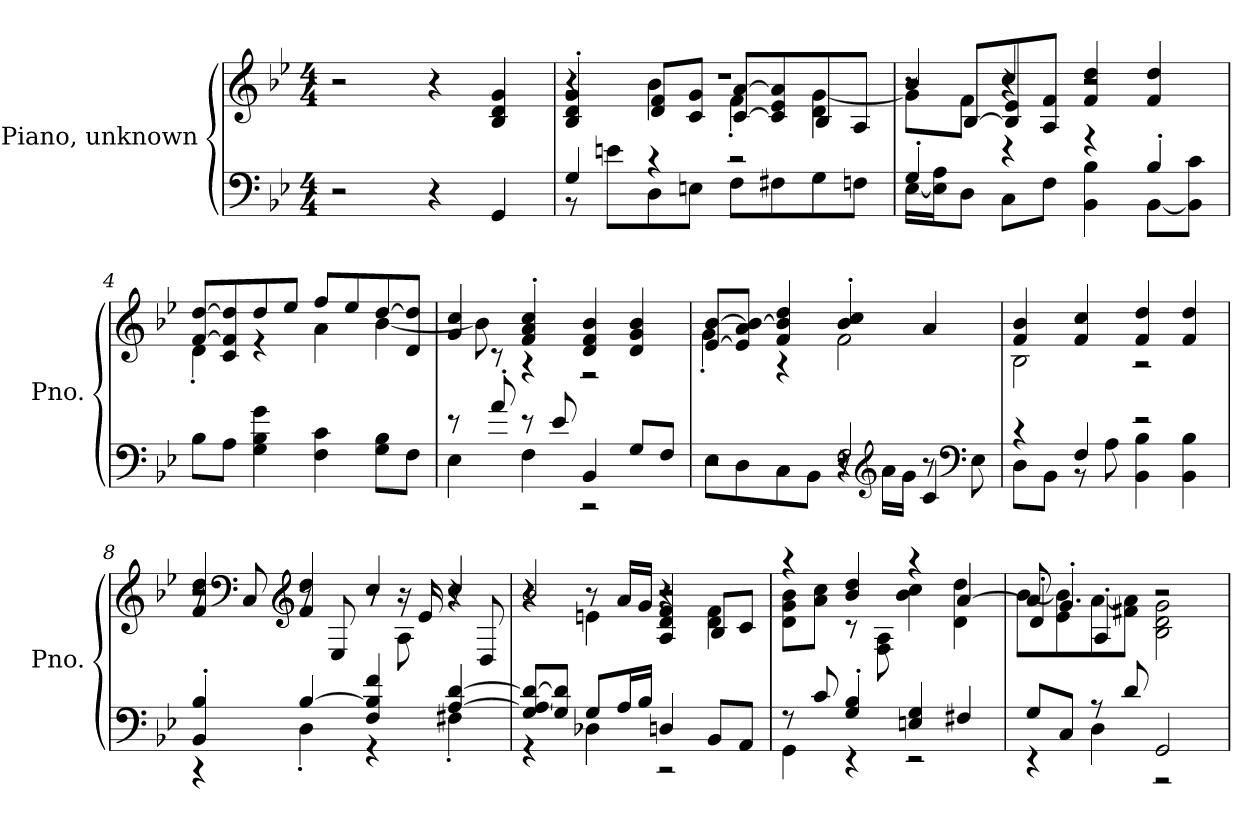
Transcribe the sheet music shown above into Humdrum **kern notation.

**kern	**kern
*part1	*part1
*staff2	*staff1
*I"Piano, unknown	*
*I'Pno.	*
*clefF4	*clefG2
*k[b-e-]	*k[b-e-]
*M4/4	*M4/4
*MM120	*MM120
=1	=1
2r	2r
4r	4r
4GG/	4B-/ 4d/ 4g/
=2	=2
*^	*^
*	*	*	*^
4G/	8r	1r	4r	4B-/' 4d/' 4g/'
.	8en\L	.	.	.
4r	8D\	.	4b-\	8d/ 8f/L
.	8En\J	.	.	8c/ 8g/J
2r	8F\L	.	4f'\	[8c/ [8a/L
.	8F#X\	.	.	8c/] 8e-/ 8a/]
.	8G\	.	4d\ [4g\	8B-/
.	8Fn\J	.	.	8A/J
=3	=3	=3	=3	=3
4G'/	[16E-\LL	4b-/	8g\L]	8r
.	16E-\] 16A\J	.	.	.
.	8D\J	.	8f\J	[8B-/L
4r	8C\L	4cc/	4r	8B-/] 8e-/
.	8F\J	.	.	8A/ 8f/J
4r	4BB-\ 4B-\	2r	2r	4f/ 4dd/
4B-'/	[8BB-\L	.	.	4f/ 4dd/
.	8BB-\] 8c\J	.	.	.
*v	*v	*	*	*
*	*	*v	*v
=4	=4	=4
8B-\L	[8f/ [8dd/L	4d'\
8A\J	8c/ 8f/] 8dd/]	.
4G\ 4B-\ 4g\	8dd/	4r
.	8ee-/J	.
4F\ 4c\	8ff/L	4a\
.	8ee-/	.
8G\ 8B-\L	[8dd/	[4b-\
8F\J	8d/ 8dd/]J	.
!!LO:LB:g=z	!!
=5	=5	=5
*^	*	*
8r	4E-\	4g/ 4cc/	8b-\]
8a'/	.	.	8r
8r	4F\	4f/' 4a/' 4cc/'	4r
8e-/	.	.	.
4BB-/	2r	4d/ 4f/ 4b-/	2r
8G/L	.	4d/ 4g/ 4b-/	.
8F/J	.	.	.
=6	=6	=6	=6
*	*^	*	*
2r	8E-\L	2r	[8e-/ [8b-/L	4g'\
.	8D\	.	8e-/] 8a/ 8b-/_J	.
.	8C\	.	4f/ 4b-/] 4dd/	4r
.	8BB-\J	.	.	.
4r	8r	2F/	4b-/' 4cc/'	2f\
*clefG2	*	*	*	*
.	16a\LL	.	.	.
.	16g\JJ	.	.	.
4c/	8r	.	4a/	.
*clefF4	*	*	*	*
.	8E-\	.	.	.
*	*v	*v	*	*
=7	=7	=7	=7
4r	8D\L	4f/ 4b-/	2B-\
.	8BB-\J	.	.
4F/	8r	4f/ 4cc/	.
.	8A\	.	.
2r	4BB-\ 4B-\	4f/ 4dd/	2r
.	4BB-\ 4B-\	4f/ 4dd/	.
!!LO:LB:g=z
=8	=8	=8	=8
*	*	*	*^
4BB-/' 4B-/'	4r	4f/ 4dd/	2r	8r
*	*	*clefF4	*	*
.	.	.	.	8C/
*	*	*clefG2	*	*
[4B-/	4D'\	4f/ 4dd/	.	8r
.	.	.	.	8E-/
4F/ 4B-/] 4f/	4r	4cc/	8r	8r
.	.	.	8A\	16r
.	.	.	.	16e-/
[4A/ [4d/	4F#X'\	4cc/	4r	8r
.	.	.	.	8D/
=9	=9	=9	=9	=9
[8G/ 8A/] 8d/_L	4r	2b-/	4r	4r
8G/] 8d/]J	.	.	.	.
8G/L	4D-X\	.	4en\	8r
16A/L	.	.	.	16a/LL
16B-/JJ	.	.	.	16g/JJ
4Dn/	2r	2r	4r	4A/ 4d/ 4f/
8BB-/L	.	.	4d\ 4f\	8B-/L
8AA/J	.	.	.	8c/J
*	*	*	*v	*v
=10	=10	=10	=10
8r	4GG\	4r	8d\ 8g\ 8b-\L
8c/	.	.	8a\ 8cc\J
4G/' 4B-/'	4r	4b-/ 4dd/	8r
.	.	.	8F\ 8A\
4En/ 4G/	2r	4r	4b-\ 4cc\
4F#X/	.	[4a/	4d\ 4dd\
!!LO:LB:g=z
=11	=11	=11	=11
*	*	*	*^
8G/L	4r	8a/]	[8b-\L	4d'/
8C/J	.	4.g'/	8e-\ 8b-\]	.
8r	4D\	.	[8a\	4A'/
8d/	.	.	8f#X\ 8a\]J	.
2GG/	2r	2r	2B-\ 2d\ 2g\	2r
*v	*v	*	*	*
*	*v	*v	*v
=	=
*-	*-
